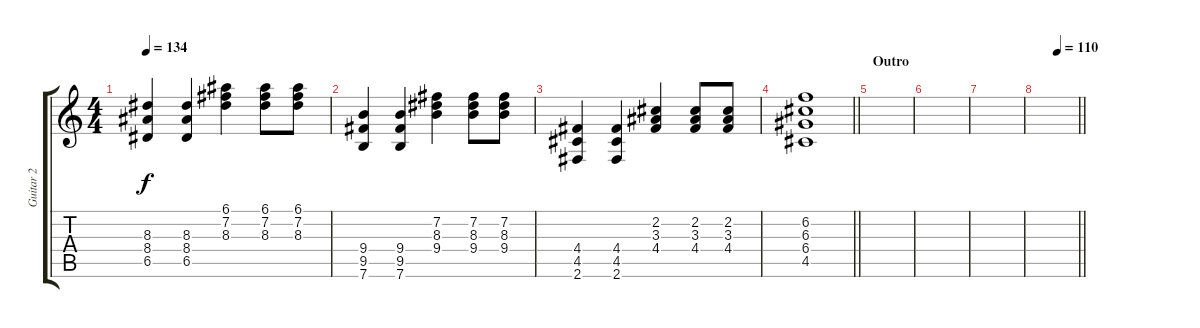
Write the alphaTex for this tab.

\track ("Guitar 2" "Guitar 2") {instrument acousticguitarnylon}
\staff {score tabs}
\tuning (E4 B3 G3 D3 A2 E2) {hide}
\ts (4 4)
\tempo 134
\clef g2
\ks c
(8.3 8.4 6.5).4{dy f} (8.3 8.4 6.5).4 (6.1 7.2 8.3).4 (6.1 7.2 8.3).8 (6.1 7.2 8.3).8 |
(9.4 9.5 7.6).4 (9.4 9.5 7.6).4 (7.2 8.3 9.4).4 (7.2 8.3 9.4).8 (7.2 8.3 9.4).8 |
(4.4 4.5 2.6).4 (4.4 4.5 2.6).4 (2.2 3.3 4.4).4 (2.2 3.3 4.4).8 (2.2 3.3 4.4).8 |
\barLineRight lightlight
(6.2 6.3 6.4 4.5).1 |
\section ("" "Outro")
|
|
|
\tempo (110 0.5)
\barLineRight lightlight
